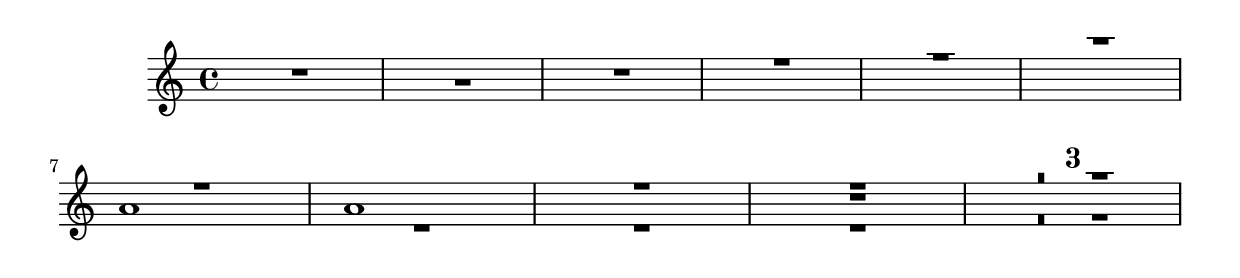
% DO NOT EDIT this file manually; it is automatically
% generated from Documentation/snippets/new
% Make any changes in Documentation/snippets/new/
% and then run scripts/auxiliar/makelsr.py
%
% This file is in the public domain.
%% Note: this file works from version 2.15.14
\version "2.16.0"

\header {
  lsrtags = "rhythms, tweaks-and-overrides"

  texidoc = "
Unlike ordinary rests, there is no predefined command to change the
staff position of a multi-measure rest symbol of either form by
attaching it to a note.  However, in polyphonic music multi-measure
rests in odd-numbered and even-numbered voices are vertically
separated. The positioning of multi-measure rests can be controlled as
follows:

"
  doctitle = "Positioning multi-measure rests"
} % begin verbatim


\relative c'' {
  % Multi-measure rests by default are set under the fourth line
  R1
  % They can be moved using an override
  \override MultiMeasureRest #'staff-position = #-2
  R1
  \override MultiMeasureRest #'staff-position = #0
  R1
  \override MultiMeasureRest #'staff-position = #2
  R1
  \override MultiMeasureRest #'staff-position = #3
  R1
  \override MultiMeasureRest #'staff-position = #6
  R1
  \revert MultiMeasureRest #'staff-position
  \break

  % In two Voices, odd-numbered voices are under the top line
  << { R1 } \\ { a1 } >>
  % Even-numbered voices are under the bottom line
  << { a1 } \\ { R1 } >>
  % Multi-measure rests in both voices remain separate
  << { R1 } \\ { R1 } >>

  % Separating multi-measure rests in more than two voices
  % requires an override
  << { R1 } \\ { R1 } \\
     \once \override MultiMeasureRest #'staff-position = #0
     { R1 }
  >>

  % Using compressed bars in multiple voices requires another override
  % in all voices to avoid multiple instances being printed
  \compressFullBarRests
  <<
   \revert MultiMeasureRest #'staff-position
    { R1*3 }
    \\
   \revert MultiMeasureRest #'staff-position
    { R1*3 }
  >>
}
